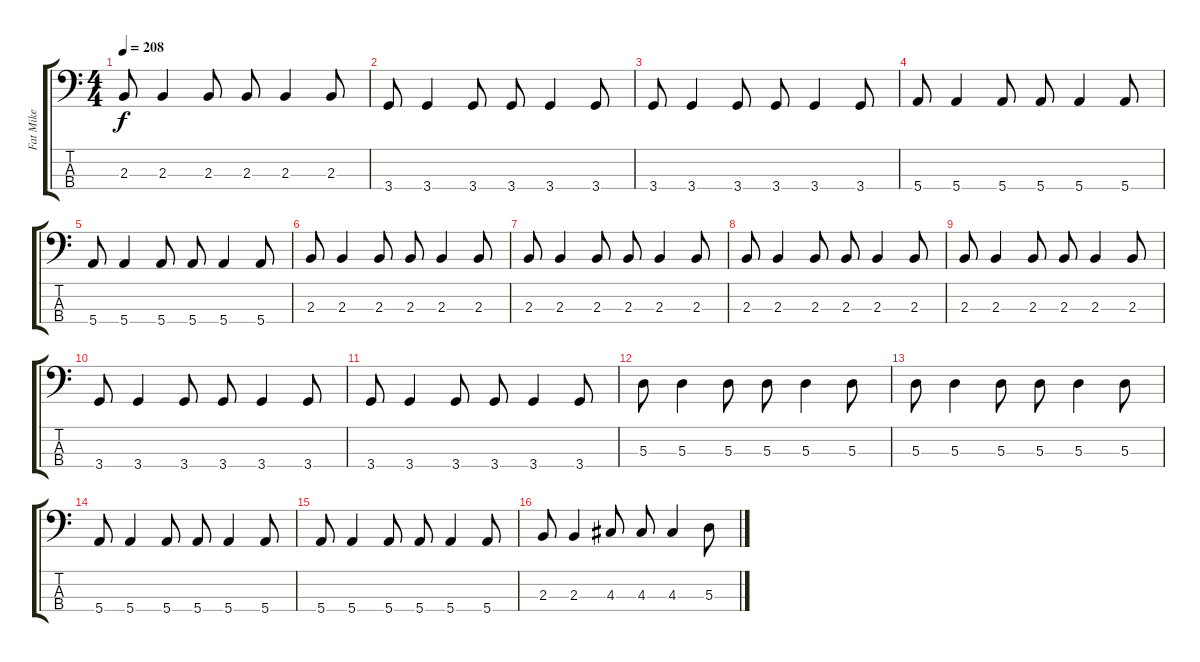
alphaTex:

\track ("Fat Mike" "Fat Mike") {instrument electricbasspick}
\staff {score tabs}
\tuning (G2 D2 A1 E1) {hide}
\ts (4 4)
\tempo 208
\clef f4
\ks c
2.3.8{dy f} 2.3.4 2.3.8 2.3.8 2.3.4 2.3.8 |
3.4.8 3.4.4 3.4.8 3.4.8 3.4.4 3.4.8 |
3.4.8 3.4.4 3.4.8 3.4.8 3.4.4 3.4.8 |
5.4.8 5.4.4 5.4.8 5.4.8 5.4.4 5.4.8 |
5.4.8 5.4.4 5.4.8 5.4.8 5.4.4 5.4.8 |
2.3.8 2.3.4 2.3.8 2.3.8 2.3.4 2.3.8 |
2.3.8 2.3.4 2.3.8 2.3.8 2.3.4 2.3.8 |
2.3.8 2.3.4 2.3.8 2.3.8 2.3.4 2.3.8 |
2.3.8 2.3.4 2.3.8 2.3.8 2.3.4 2.3.8 |
3.4.8 3.4.4 3.4.8 3.4.8 3.4.4 3.4.8 |
3.4.8 3.4.4 3.4.8 3.4.8 3.4.4 3.4.8 |
5.3.8 5.3.4 5.3.8 5.3.8 5.3.4 5.3.8 |
5.3.8 5.3.4 5.3.8 5.3.8 5.3.4 5.3.8 |
5.4.8 5.4.4 5.4.8 5.4.8 5.4.4 5.4.8 |
5.4.8 5.4.4 5.4.8 5.4.8 5.4.4 5.4.8 |
2.3.8 2.3.4 4.3.8 4.3.8 4.3.4 5.3.8
